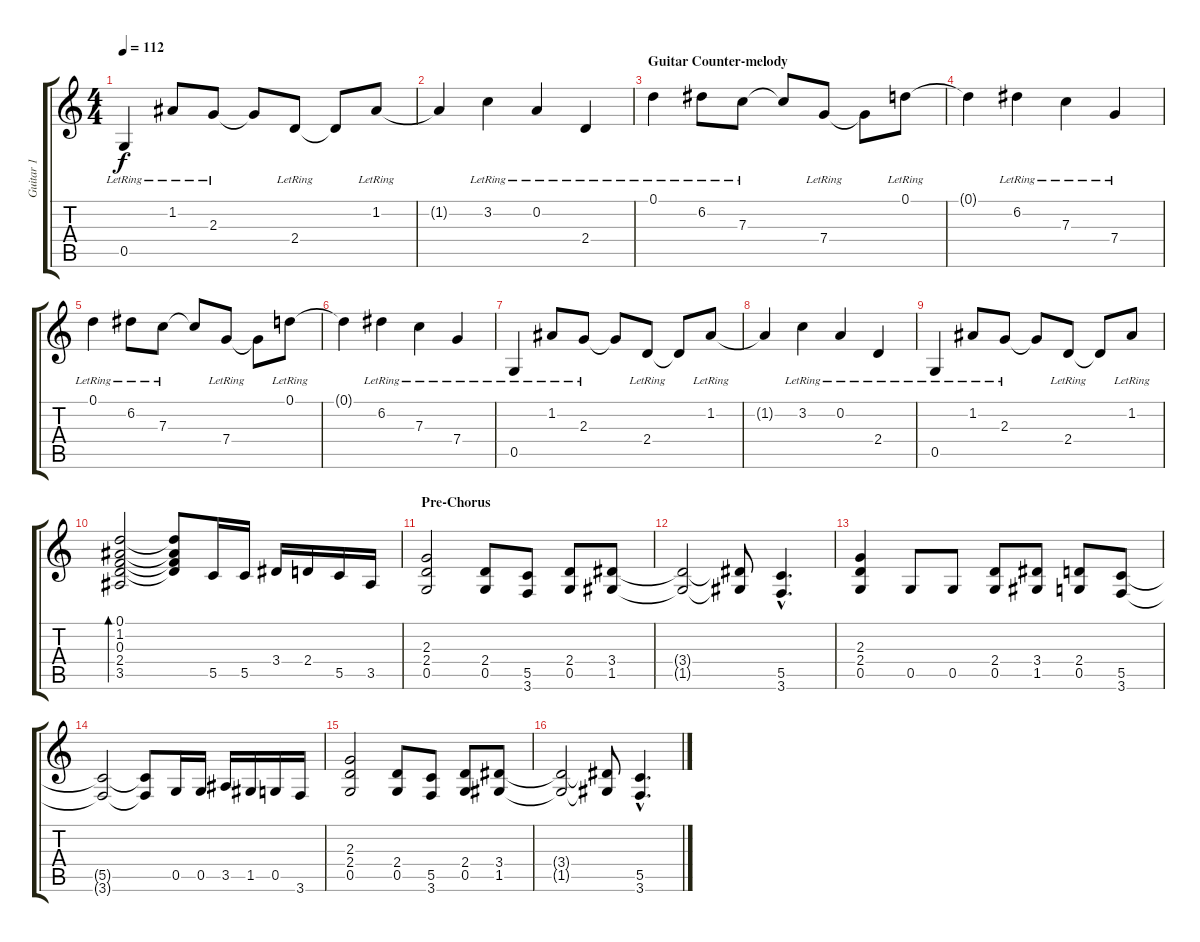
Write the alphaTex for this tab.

\track ("Guitar 1" "Guitar 1") {instrument distortionguitar}
\staff {score tabs}
\tuning (D4 A3 F3 C3 G2 D2) {hide}
\ts (4 4)
\tempo 112
\clef g2
\ks c
0.5{lr}.4{dy f instrument acousticguitarsteel} 1.2{lr}.8 2.3{lr}.8 2.3{t}.8 2.4{lr}.8 2.4{t}.8 1.2{lr}.8 |
1.2{t}.4 3.2{lr}.4 0.2{lr}.4 2.4{lr}.4 |
\section ("" "Guitar Counter-melody")
0.1{lr}.4{instrument acousticguitarsteel} 6.2{lr}.8 7.3{lr}.8 7.3{t}.8 7.4{lr}.8 7.4{t}.8 0.1{lr}.8 |
0.1{t}.4 6.2{lr}.4 7.3{lr}.4 7.4{lr}.4 |
0.1{lr}.4{instrument acousticguitarsteel} 6.2{lr}.8 7.3{lr}.8 7.3{t}.8 7.4{lr}.8 7.4{t}.8 0.1{lr}.8 |
0.1{t}.4 6.2{lr}.4 7.3{lr}.4 7.4{lr}.4 |
0.5{lr}.4{instrument acousticguitarsteel} 1.2{lr}.8 2.3{lr}.8 2.3{t}.8 2.4{lr}.8 2.4{t}.8 1.2{lr}.8 |
1.2{t}.4 3.2{lr}.4 0.2{lr}.4 2.4{lr}.4 |
0.5{lr}.4{instrument acousticguitarsteel} 1.2{lr}.8 2.3{lr}.8 2.3{t}.8 2.4{lr}.8 2.4{t}.8 1.2{lr}.8 |
(0.1 1.2 0.3 2.4 3.5).2{bd 60} (0.1{t} 1.2{t} 0.3{t} 2.4{t}).8 5.5.16{instrument distortionguitar} 5.5.16 3.4.16 2.4.16 5.5.16 3.5.16 |
\section ("" "Pre-Chorus")
(2.3 2.4 0.5).2 (2.4 0.5).8 (5.5 3.6).8 (2.4 0.5).8 (3.4 1.5).8 |
(3.4{t} 1.5{t}).2 (3.4{t} 1.5{t}).8 (5.5{hac} 3.6{hac}).4{d} |
(2.3 2.4 0.5).4 0.5.8 0.5.8 (2.4 0.5).8 (3.4 1.5).8 (2.4 0.5).8 (5.5 3.6).8 |
(5.5{t} 3.6{t}).2 (5.5{t} 3.6{t}).8 0.5.16 0.5.16 3.5.16 1.5.16 0.5.16 3.6.16 |
(2.3 2.4 0.5).2 (2.4 0.5).8 (5.5 3.6).8 (2.4 0.5).8 (3.4 1.5).8 |
(3.4{t} 1.5{t}).2 (3.4{t} 1.5{t}).8 (5.5{hac} 3.6{hac}).4{d}
